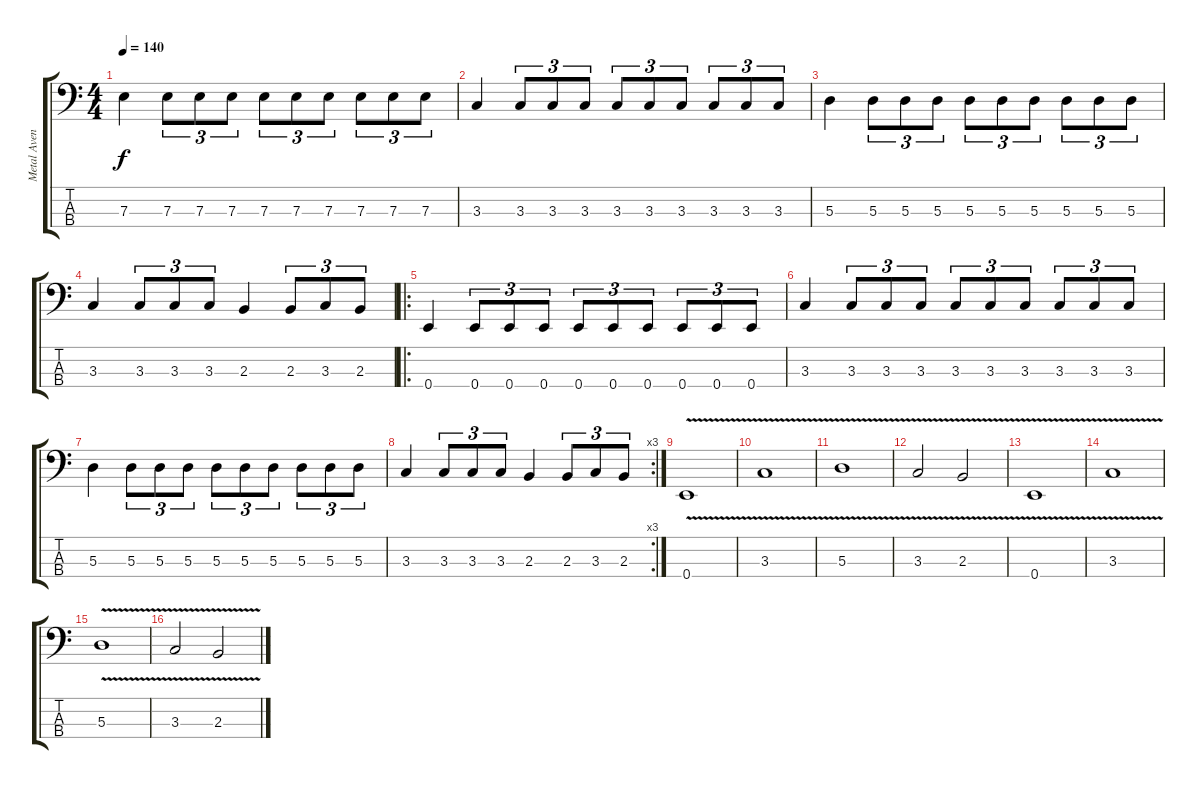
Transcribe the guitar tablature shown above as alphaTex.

\track ("Metal Avenger" "Metal Aven") {instrument electricbasspick}
\staff {score tabs}
\tuning (G2 D2 A1 E1) {hide}
\ts (4 4)
\tempo 140
\clef f4
\ks c
7.3.4{dy f} 7.3.8{tu (3 2)} 7.3.8{tu (3 2)} 7.3.8{tu (3 2)} 7.3.8{tu (3 2)} 7.3.8{tu (3 2)} 7.3.8{tu (3 2)} 7.3.8{tu (3 2)} 7.3.8{tu (3 2)} 7.3.8{tu (3 2)} |
3.3.4 3.3.8{tu (3 2)} 3.3.8{tu (3 2)} 3.3.8{tu (3 2)} 3.3.8{tu (3 2)} 3.3.8{tu (3 2)} 3.3.8{tu (3 2)} 3.3.8{tu (3 2)} 3.3.8{tu (3 2)} 3.3.8{tu (3 2)} |
5.3.4 5.3.8{tu (3 2)} 5.3.8{tu (3 2)} 5.3.8{tu (3 2)} 5.3.8{tu (3 2)} 5.3.8{tu (3 2)} 5.3.8{tu (3 2)} 5.3.8{tu (3 2)} 5.3.8{tu (3 2)} 5.3.8{tu (3 2)} |
3.3.4 3.3.8{tu (3 2)} 3.3.8{tu (3 2)} 3.3.8{tu (3 2)} 2.3.4 2.3.8{tu (3 2)} 3.3.8{tu (3 2)} 2.3.8{tu (3 2)} |
\ro
0.4.4 0.4.8{tu (3 2)} 0.4.8{tu (3 2)} 0.4.8{tu (3 2)} 0.4.8{tu (3 2)} 0.4.8{tu (3 2)} 0.4.8{tu (3 2)} 0.4.8{tu (3 2)} 0.4.8{tu (3 2)} 0.4.8{tu (3 2)} |
3.3.4 3.3.8{tu (3 2)} 3.3.8{tu (3 2)} 3.3.8{tu (3 2)} 3.3.8{tu (3 2)} 3.3.8{tu (3 2)} 3.3.8{tu (3 2)} 3.3.8{tu (3 2)} 3.3.8{tu (3 2)} 3.3.8{tu (3 2)} |
5.3.4 5.3.8{tu (3 2)} 5.3.8{tu (3 2)} 5.3.8{tu (3 2)} 5.3.8{tu (3 2)} 5.3.8{tu (3 2)} 5.3.8{tu (3 2)} 5.3.8{tu (3 2)} 5.3.8{tu (3 2)} 5.3.8{tu (3 2)} |
\rc 3
3.3.4 3.3.8{tu (3 2)} 3.3.8{tu (3 2)} 3.3.8{tu (3 2)} 2.3.4 2.3.8{tu (3 2)} 3.3.8{tu (3 2)} 2.3.8{tu (3 2)} |
0.4{v}.1 |
3.3{v}.1 |
5.3{v}.1 |
3.3{v}.2 2.3{v}.2 |
0.4{v}.1 |
3.3{v}.1 |
5.3{v}.1 |
3.3{v}.2 2.3{v}.2
